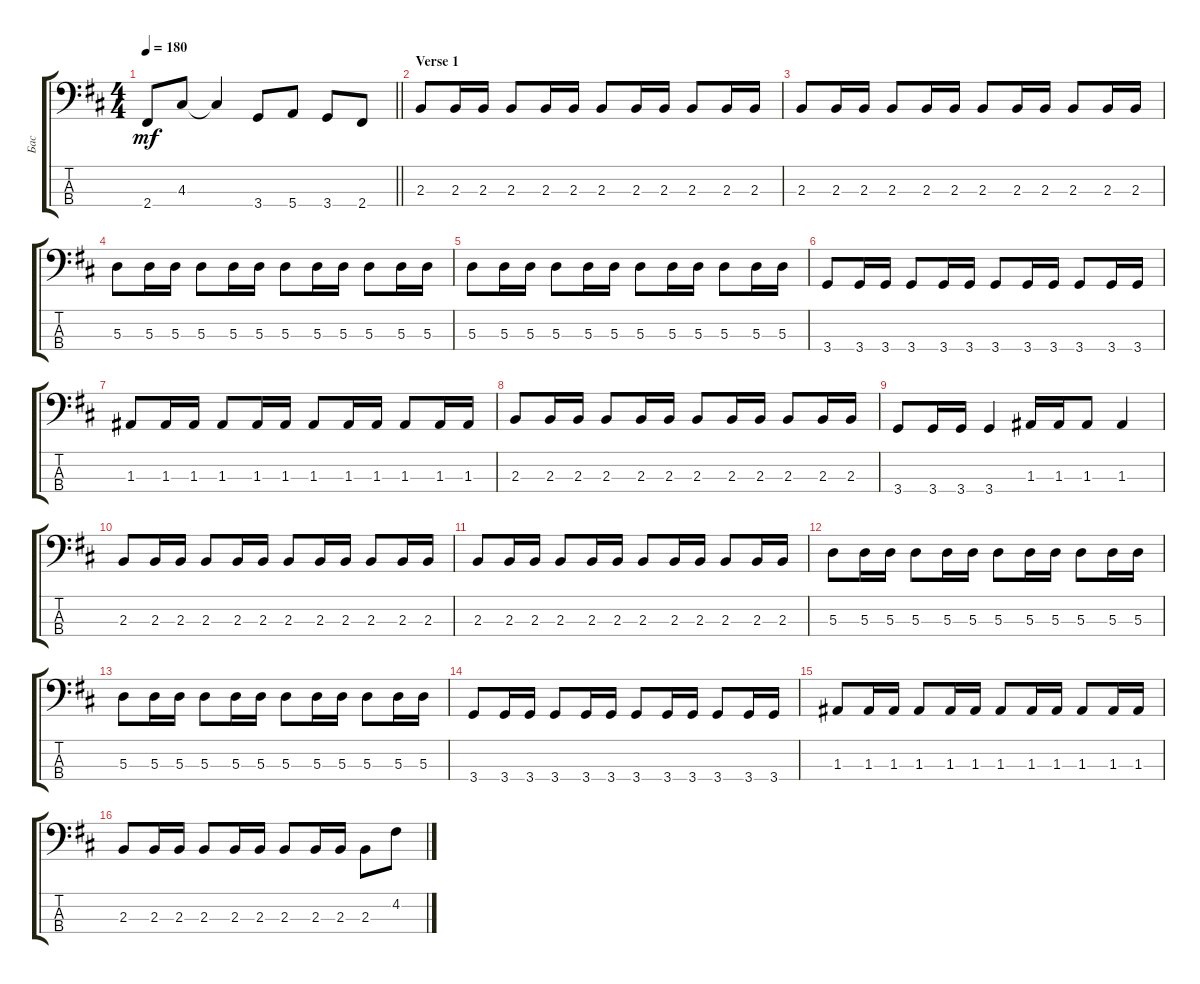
\track ("Бас" "Бас") {instrument electricbassfinger}
\staff {score tabs}
\tuning (G2 D2 A1 E1) {hide}
\ts (4 4)
\tempo 180
\clef f4
\barLineRight lightlight
\ks bminor
2.4{t}.8{dy mf} 4.3.8 4.3{t}.4 3.4.8 5.4.8 3.4.8 2.4.8 |
\section ("" "Verse 1")
2.3.8 2.3.16 2.3.16 2.3.8 2.3.16 2.3.16 2.3.8 2.3.16 2.3.16 2.3.8 2.3.16 2.3.16 |
2.3.8 2.3.16 2.3.16 2.3.8 2.3.16 2.3.16 2.3.8 2.3.16 2.3.16 2.3.8 2.3.16 2.3.16 |
5.3.8 5.3.16 5.3.16 5.3.8 5.3.16 5.3.16 5.3.8 5.3.16 5.3.16 5.3.8 5.3.16 5.3.16 |
5.3.8 5.3.16 5.3.16 5.3.8 5.3.16 5.3.16 5.3.8 5.3.16 5.3.16 5.3.8 5.3.16 5.3.16 |
3.4.8 3.4.16 3.4.16 3.4.8 3.4.16 3.4.16 3.4.8 3.4.16 3.4.16 3.4.8 3.4.16 3.4.16 |
1.3.8 1.3.16 1.3.16 1.3.8 1.3.16 1.3.16 1.3.8 1.3.16 1.3.16 1.3.8 1.3.16 1.3.16 |
2.3.8 2.3.16 2.3.16 2.3.8 2.3.16 2.3.16 2.3.8 2.3.16 2.3.16 2.3.8 2.3.16 2.3.16 |
3.4.8 3.4.16 3.4.16 3.4.4 1.3.16 1.3.16 1.3.8 1.3.4 |
2.3.8 2.3.16 2.3.16 2.3.8 2.3.16 2.3.16 2.3.8 2.3.16 2.3.16 2.3.8 2.3.16 2.3.16 |
2.3.8 2.3.16 2.3.16 2.3.8 2.3.16 2.3.16 2.3.8 2.3.16 2.3.16 2.3.8 2.3.16 2.3.16 |
5.3.8 5.3.16 5.3.16 5.3.8 5.3.16 5.3.16 5.3.8 5.3.16 5.3.16 5.3.8 5.3.16 5.3.16 |
5.3.8 5.3.16 5.3.16 5.3.8 5.3.16 5.3.16 5.3.8 5.3.16 5.3.16 5.3.8 5.3.16 5.3.16 |
3.4.8 3.4.16 3.4.16 3.4.8 3.4.16 3.4.16 3.4.8 3.4.16 3.4.16 3.4.8 3.4.16 3.4.16 |
1.3.8 1.3.16 1.3.16 1.3.8 1.3.16 1.3.16 1.3.8 1.3.16 1.3.16 1.3.8 1.3.16 1.3.16 |
2.3.8 2.3.16 2.3.16 2.3.8 2.3.16 2.3.16 2.3.8 2.3.16 2.3.16 2.3.8 4.2.8
